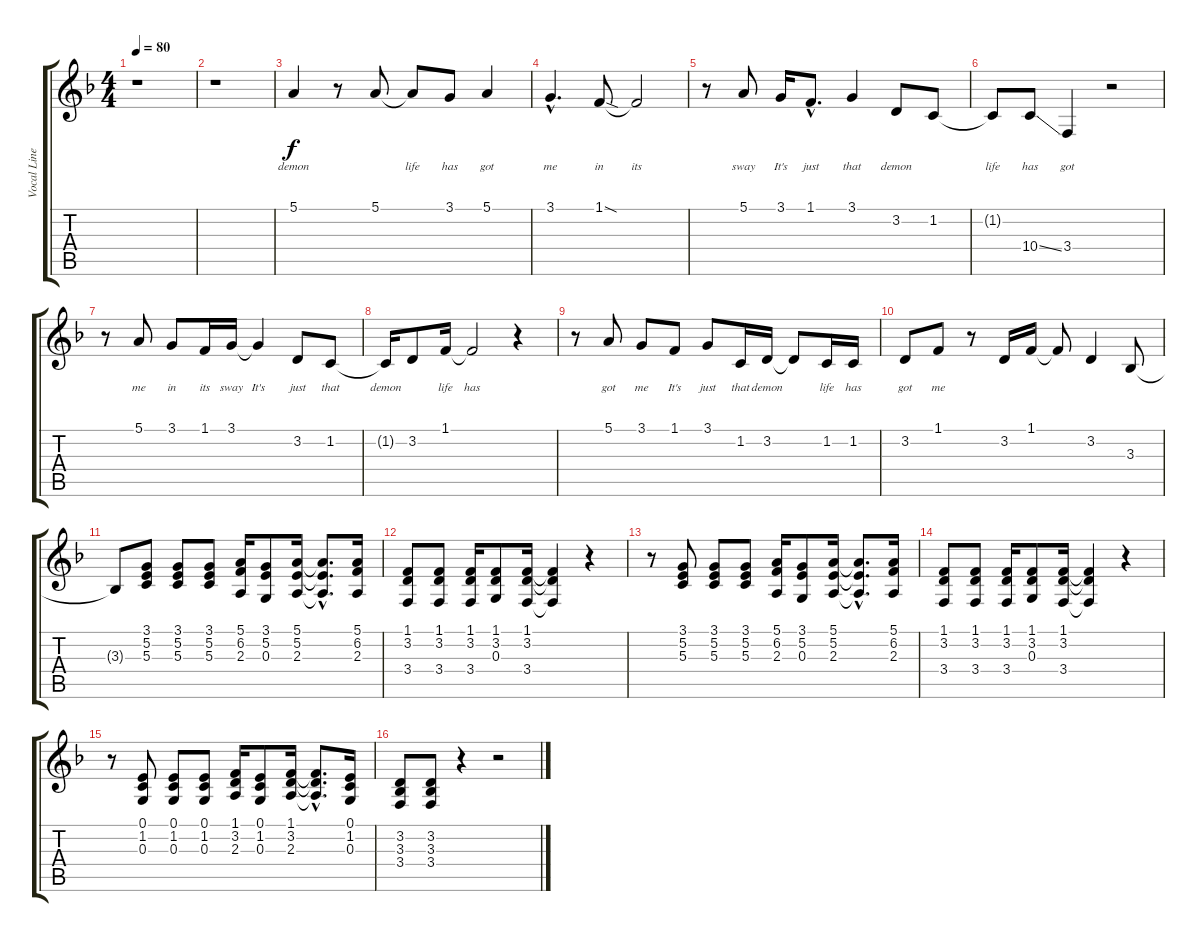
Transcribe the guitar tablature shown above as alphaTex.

\track ("Vocal Line Jagger " "Vocal Line") {instrument accordion}
\staff {score tabs}
\tuning (E4 B3 G3 D3 A2 E2) {hide}
\ts (4 4)
\tempo 80
\clef g2
\ks f
r.1{dy f} |
r.1 |
5.1.4{lyrics (0 "demon") lyrics (1 "") lyrics (2 "") lyrics (3 "") lyrics (4 "") volume 14} r.8 5.1.8{lyrics (0 "") lyrics (1 "") lyrics (2 "") lyrics (3 "") lyrics (4 "")} 5.1{t}.8{lyrics (0 "life") lyrics (1 "") lyrics (2 "") lyrics (3 "") lyrics (4 "")} 3.1.8{lyrics (0 "has") lyrics (1 "") lyrics (2 "") lyrics (3 "") lyrics (4 "")} 5.1.4{lyrics (0 "got") lyrics (1 "") lyrics (2 "") lyrics (3 "") lyrics (4 "")} |
3.1{hac}.4{d lyrics (0 "me") lyrics (1 "") lyrics (2 "") lyrics (3 "") lyrics (4 "")} 1.1{sod}.8{lyrics (0 "in") lyrics (1 "") lyrics (2 "") lyrics (3 "") lyrics (4 "")} 1.1{t}.2{lyrics (0 "its") lyrics (1 "") lyrics (2 "") lyrics (3 "") lyrics (4 "")} |
r.8 5.1.8{lyrics (0 "sway") lyrics (1 "") lyrics (2 "") lyrics (3 "") lyrics (4 "")} 3.1.16{lyrics (0 "It's") lyrics (1 "") lyrics (2 "") lyrics (3 "") lyrics (4 "")} 1.1{hac}.8{d lyrics (0 "just") lyrics (1 "") lyrics (2 "") lyrics (3 "") lyrics (4 "")} 3.1.4{lyrics (0 "that") lyrics (1 "") lyrics (2 "") lyrics (3 "") lyrics (4 "")} 3.2.8{lyrics (0 "demon") lyrics (1 "") lyrics (2 "") lyrics (3 "") lyrics (4 "")} 1.2.8{lyrics (0 "") lyrics (1 "") lyrics (2 "") lyrics (3 "") lyrics (4 "")} |
1.2{t}.8{lyrics (0 "life") lyrics (1 "") lyrics (2 "") lyrics (3 "") lyrics (4 "")} 10.4{ss}.8{lyrics (0 "has") lyrics (1 "") lyrics (2 "") lyrics (3 "") lyrics (4 "")} 3.4.4{lyrics (0 "got") lyrics (1 "") lyrics (2 "") lyrics (3 "") lyrics (4 "")} r.2 |
r.8 5.1.8{lyrics (0 "me") lyrics (1 "") lyrics (2 "") lyrics (3 "") lyrics (4 "")} 3.1.8{lyrics (0 "in") lyrics (1 "") lyrics (2 "") lyrics (3 "") lyrics (4 "")} 1.1.16{lyrics (0 "its") lyrics (1 "") lyrics (2 "") lyrics (3 "") lyrics (4 "")} 3.1.16{lyrics (0 "sway") lyrics (1 "") lyrics (2 "") lyrics (3 "") lyrics (4 "")} 3.1{t}.4{lyrics (0 "It's") lyrics (1 "") lyrics (2 "") lyrics (3 "") lyrics (4 "")} 3.2.8{lyrics (0 "just") lyrics (1 "") lyrics (2 "") lyrics (3 "") lyrics (4 "")} 1.2.8{lyrics (0 "that") lyrics (1 "") lyrics (2 "") lyrics (3 "") lyrics (4 "")} |
1.2{t}.16{lyrics (0 "demon") lyrics (1 "") lyrics (2 "") lyrics (3 "") lyrics (4 "")} 3.2.8{lyrics (0 "") lyrics (1 "") lyrics (2 "") lyrics (3 "") lyrics (4 "")} 1.1.16{lyrics (0 "life") lyrics (1 "") lyrics (2 "") lyrics (3 "") lyrics (4 "")} 1.1{t}.2{lyrics (0 "has") lyrics (1 "") lyrics (2 "") lyrics (3 "") lyrics (4 "")} r.4 |
r.8 5.1.8{lyrics (0 "got") lyrics (1 "") lyrics (2 "") lyrics (3 "") lyrics (4 "")} 3.1.8{lyrics (0 "me") lyrics (1 "") lyrics (2 "") lyrics (3 "") lyrics (4 "")} 1.1.8{lyrics (0 "It's") lyrics (1 "") lyrics (2 "") lyrics (3 "") lyrics (4 "")} 3.1.8{lyrics (0 "just") lyrics (1 "") lyrics (2 "") lyrics (3 "") lyrics (4 "")} 1.2.16{lyrics (0 "that") lyrics (1 "") lyrics (2 "") lyrics (3 "") lyrics (4 "")} 3.2.16{lyrics (0 "demon") lyrics (1 "") lyrics (2 "") lyrics (3 "") lyrics (4 "")} 3.2{t}.8{lyrics (0 "") lyrics (1 "") lyrics (2 "") lyrics (3 "") lyrics (4 "")} 1.2.16{lyrics (0 "life") lyrics (1 "") lyrics (2 "") lyrics (3 "") lyrics (4 "")} 1.2.16{lyrics (0 "has") lyrics (1 "") lyrics (2 "") lyrics (3 "") lyrics (4 "")} |
3.2.8{lyrics (0 "got") lyrics (1 "") lyrics (2 "") lyrics (3 "") lyrics (4 "")} 1.1.8{lyrics (0 "me") lyrics (1 "") lyrics (2 "") lyrics (3 "") lyrics (4 "")} r.8 3.2.16 1.1.16 1.1{t}.8 3.2.4 3.3.8 |
3.3{t}.8 (3.1 5.2 5.3).8 (3.1 5.2 5.3).8 (3.1 5.2 5.3).8 (5.1 6.2 2.3).16 (3.1 5.2 0.3).8 (5.1 5.2 2.3).16 (5.1{hac t} 5.2{hac t} 2.3{hac t}).8{d} (5.1 6.2 2.3).16 |
(1.1 3.2 3.4).8 (1.1 3.2 3.4).8 (1.1 3.2 3.4).16 (1.1 3.2 0.3).8 (1.1 3.2 3.4).16 (1.1{t} 3.2{t} 3.4{t}).4 r.4 |
r.8 (3.1 5.2 5.3).8 (3.1 5.2 5.3).8 (3.1 5.2 5.3).8 (5.1 6.2 2.3).16 (3.1 5.2 0.3).8 (5.1 5.2 2.3).16 (5.1{hac t} 5.2{hac t} 2.3{hac t}).8{d} (5.1 6.2 2.3).16 |
(1.1 3.2 3.4).8 (1.1 3.2 3.4).8 (1.1 3.2 3.4).16 (1.1 3.2 0.3).8 (1.1 3.2 3.4).16 (1.1{t} 3.2{t} 3.4{t}).4 r.4 |
r.8 (0.1 1.2 0.3).8 (0.1 1.2 0.3).8 (0.1 1.2 0.3).8 (1.1 3.2 2.3).16 (0.1 1.2 0.3).8 (1.1 3.2 2.3).16 (1.1{hac t} 3.2{hac t} 2.3{hac t}).8{d} (0.1 1.2 0.3).16 |
(3.2 3.3 3.4).8 (3.2 3.3 3.4).8 r.4 r.2
